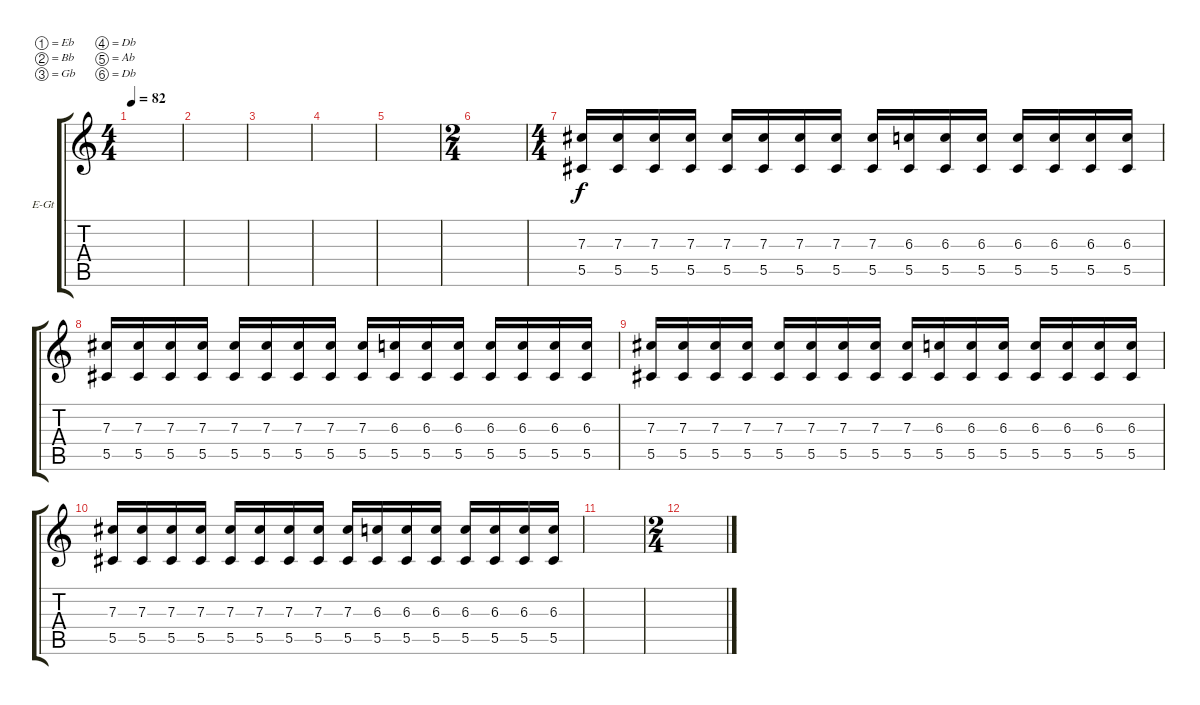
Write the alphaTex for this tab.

\bracketExtendMode groupsimilarinstruments
\firstSystemTrackNameOrientation horizontal
\otherSystemsTrackNameOrientation horizontal
\track ("Electric Guitar" "E-Gt") {instrument distortionguitar}
\staff {score tabs}
\tuning (Eb4 Bb3 Gb3 Db3 Ab2 Db2)
\ts (4 4)
\tempo 82
\clef g2
\ks c
|
|
|
|
|
\ts (2 4)
|
\ts (4 4)
(5.5 7.3).16{dy f} (5.5 7.3).16 (5.5 7.3).16 (5.5 7.3).16 (5.5 7.3).16 (7.3 5.5).16 (7.3 5.5).16 (7.3 5.5).16 (7.3 5.5).16 (6.3 5.5).16 (6.3 5.5).16 (6.3 5.5).16 (6.3 5.5).16 (6.3 5.5).16 (6.3 5.5).16 (6.3 5.5).16 |
(5.5 7.3).16 (5.5 7.3).16 (5.5 7.3).16 (5.5 7.3).16 (5.5 7.3).16 (7.3 5.5).16 (7.3 5.5).16 (7.3 5.5).16 (7.3 5.5).16 (6.3 5.5).16 (6.3 5.5).16 (6.3 5.5).16 (6.3 5.5).16 (6.3 5.5).16 (6.3 5.5).16 (6.3 5.5).16 |
(5.5 7.3).16 (5.5 7.3).16 (5.5 7.3).16 (5.5 7.3).16 (5.5 7.3).16 (7.3 5.5).16 (7.3 5.5).16 (7.3 5.5).16 (7.3 5.5).16 (6.3 5.5).16 (6.3 5.5).16 (6.3 5.5).16 (6.3 5.5).16 (6.3 5.5).16 (6.3 5.5).16 (6.3 5.5).16 |
(5.5 7.3).16 (5.5 7.3).16 (5.5 7.3).16 (5.5 7.3).16 (5.5 7.3).16 (7.3 5.5).16 (7.3 5.5).16 (7.3 5.5).16 (7.3 5.5).16 (6.3 5.5).16 (6.3 5.5).16 (6.3 5.5).16 (6.3 5.5).16 (6.3 5.5).16 (6.3 5.5).16 (6.3 5.5).16 |
|
\ts (2 4)
